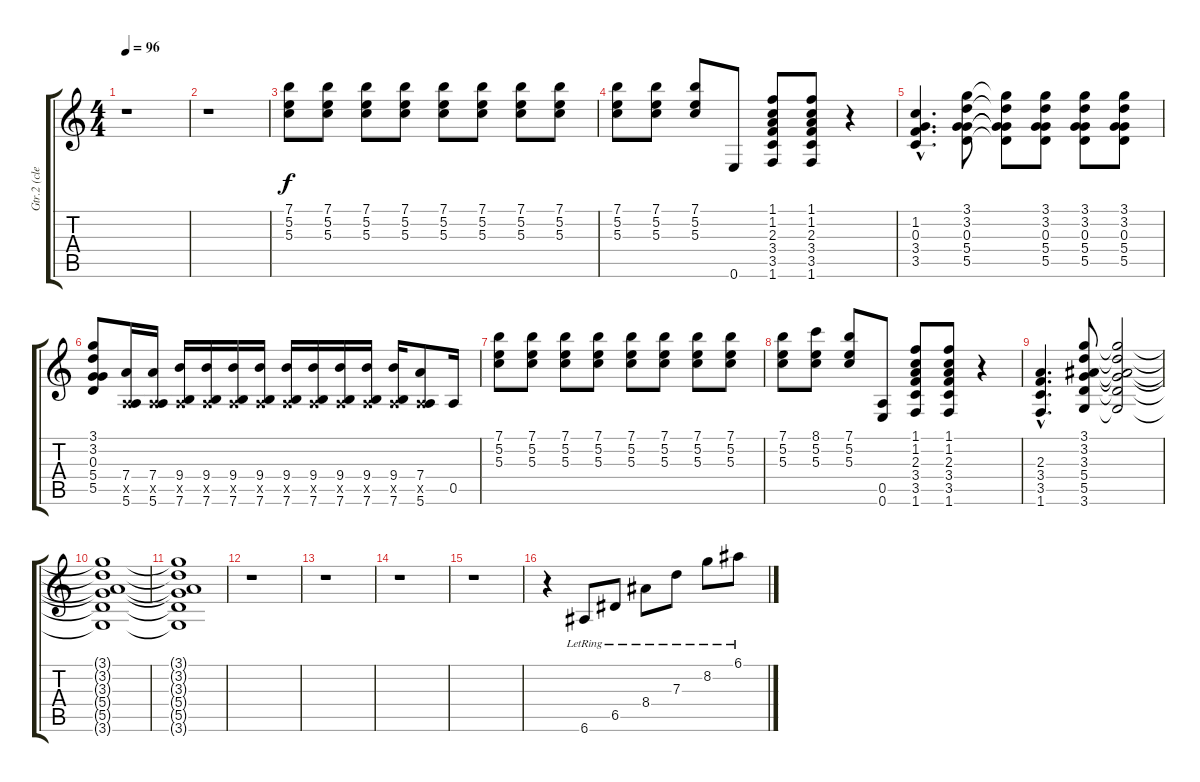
\track ("Gtr.2 (clean)" "Gtr.2 (cle") {instrument electricguitarjazz}
\staff {score tabs}
\tuning (E4 B3 G3 D3 A2 E2) {hide}
\ts (4 4)
\tempo 96
\clef g2
\ks c
r.1{dy f} |
r.1 |
(7.1 5.2 5.3).8 (7.1 5.2 5.3).8 (7.1 5.2 5.3).8 (7.1 5.2 5.3).8 (7.1 5.2 5.3).8 (7.1 5.2 5.3).8 (7.1 5.2 5.3).8 (7.1 5.2 5.3).8 |
(7.1 5.2 5.3).8 (7.1 5.2 5.3).8 (7.1 5.2 5.3).8 0.6.8 (1.1 1.2 2.3 3.4 3.5 1.6).8 (1.1 1.2 2.3 3.4 3.5 1.6).8 r.4 |
(1.2{hac} 0.3{hac} 3.4{hac} 3.5{hac}).4{d} (3.1 3.2 0.3 5.4 5.5).8 (3.1{t} 3.2{t} 0.3{t} 5.4{t} 5.5{t}).8 (3.1 3.2 0.3 5.4 5.5).8 (3.1 3.2 0.3 5.4 5.5).8 (3.1 3.2 0.3 5.4 5.5).8 |
(3.1 3.2 0.3 5.4 5.5).8 (7.4 0.5{x} 5.6).16 (7.4 0.5{x} 5.6).16 (9.4 0.5{x} 7.6).16 (9.4 0.5{x} 7.6).16 (9.4 0.5{x} 7.6).16 (9.4 0.5{x} 7.6).16 (9.4 0.5{x} 7.6).16 (9.4 0.5{x} 7.6).16 (9.4 0.5{x} 7.6).16 (9.4 0.5{x} 7.6).16 (9.4 0.5{x} 7.6).16 (7.4 0.5{x} 5.6).8 0.5.16 |
(7.1 5.2 5.3).8 (7.1 5.2 5.3).8 (7.1 5.2 5.3).8 (7.1 5.2 5.3).8 (7.1 5.2 5.3).8 (7.1 5.2 5.3).8 (7.1 5.2 5.3).8 (7.1 5.2 5.3).8 |
(7.1 5.2 5.3).8 (8.1 5.2 5.3).8 (7.1 5.2 5.3).8 (0.5 0.6).8 (1.1 1.2 2.3 3.4 3.5 1.6).8 (1.1 1.2 2.3 3.4 3.5 1.6).8 r.4 |
(2.3{hac} 3.4{hac} 3.5{hac} 1.6{hac}).4{d} (3.1 3.2 3.3 5.4 5.5 3.6).8 (3.1{t} 3.2{t} 3.3{t} 5.4{t} 5.5{t} 3.6{t}).2 |
(3.1{t} 3.2{t} 3.3{t} 5.4{t} 5.5{t} 3.6{t}).1 |
(3.1{t} 3.2{t} 3.3{t} 5.4{t} 5.5{t} 3.6{t}).1 |
r.1 |
r.1 |
r.1 |
r.1 |
r.4 6.6{lr}.8 6.5{lr}.8 8.4{lr}.8 7.3{lr}.8 8.2{lr}.8 6.1{lr}.8
